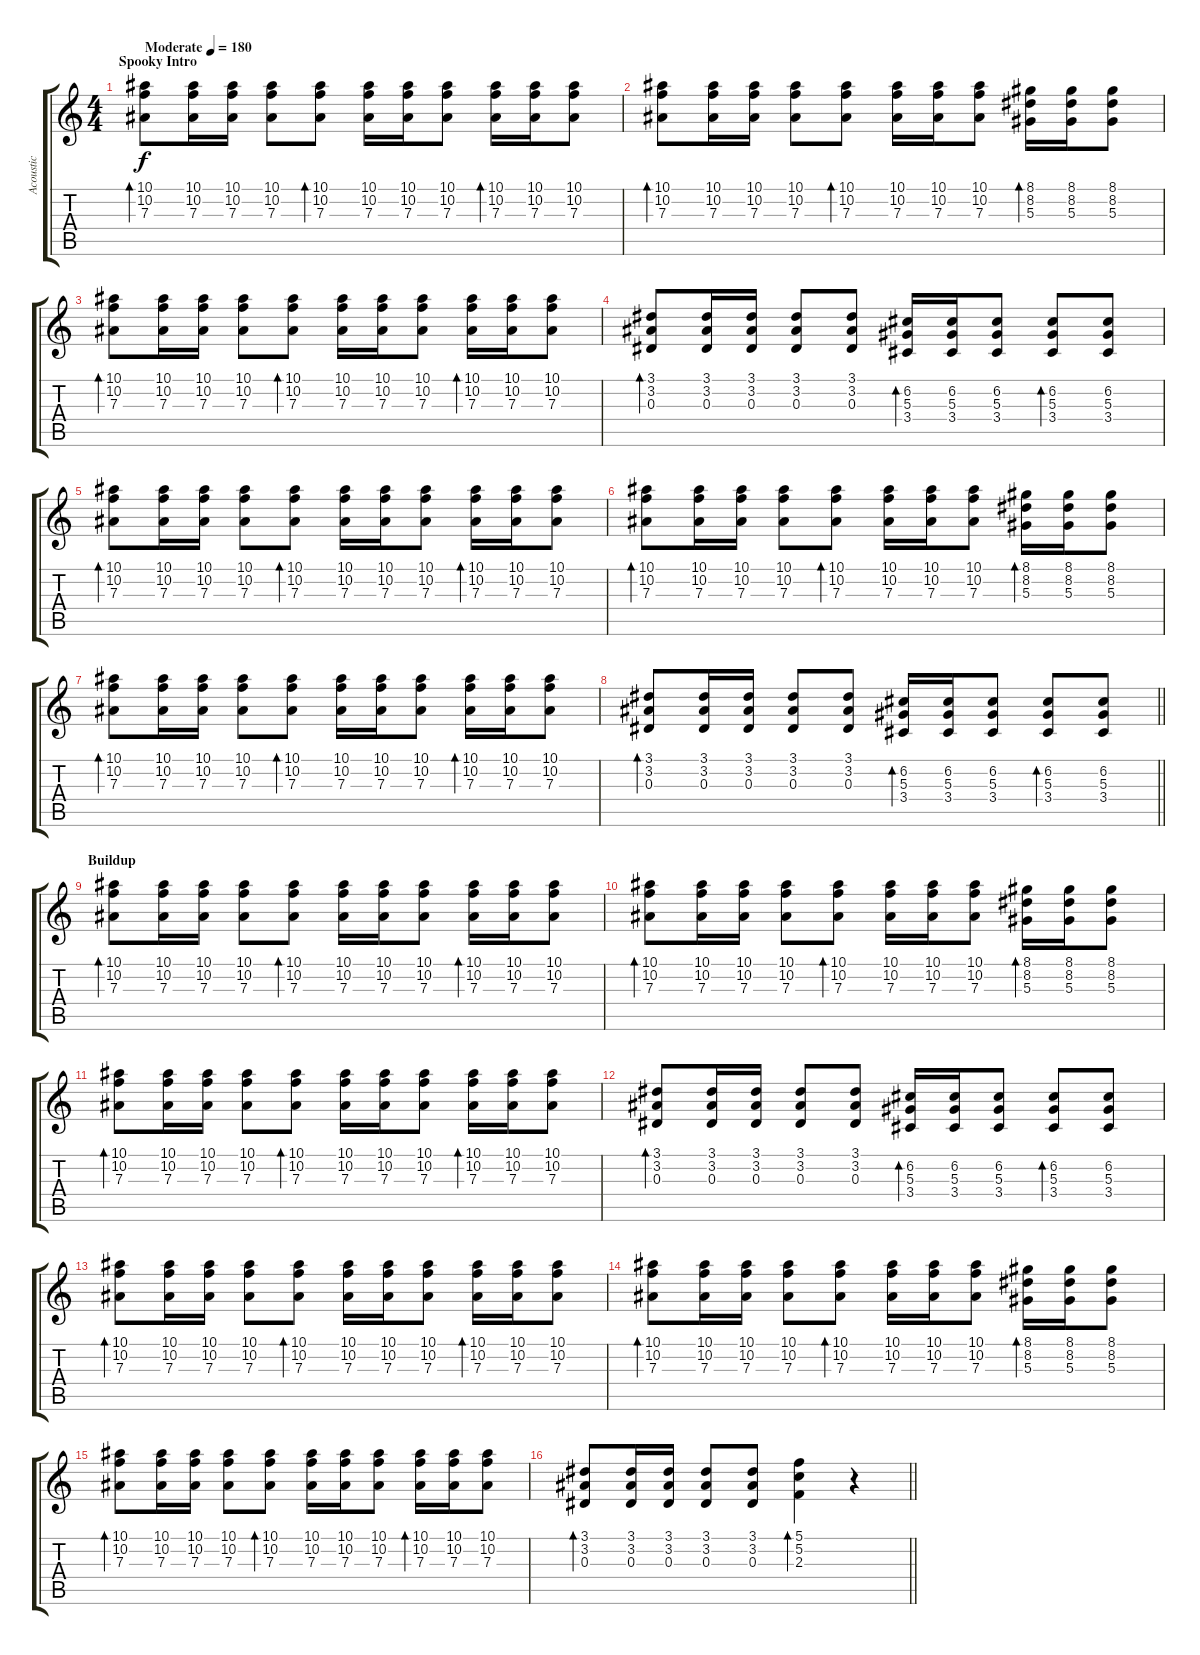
\track ("Acoustic" "Acoustic") {instrument acousticguitarsteel}
\staff {score tabs}
\tuning (C4 G3 Eb3 Bb2 F2 C2) {hide}
\ts (4 4)
\section ("" "Spooky Intro")
\tempo (180 "Moderate")
\clef g2
\ks c
(10.1 10.2 7.3).8{bd 240 dy f instrument acousticguitarsteel} (10.1 10.2 7.3).16 (10.1 10.2 7.3).16 (10.1 10.2 7.3).8 (10.1 10.2 7.3).8{bd 240} (10.1 10.2 7.3).16 (10.1 10.2 7.3).16 (10.1 10.2 7.3).8 (10.1 10.2 7.3).16{bd 120} (10.1 10.2 7.3).16 (10.1 10.2 7.3).8 |
(10.1 10.2 7.3).8{bd 240} (10.1 10.2 7.3).16 (10.1 10.2 7.3).16 (10.1 10.2 7.3).8 (10.1 10.2 7.3).8{bd 240} (10.1 10.2 7.3).16 (10.1 10.2 7.3).16 (10.1 10.2 7.3).8 (8.1 8.2 5.3).16{bd 120} (8.1 8.2 5.3).16 (8.1 8.2 5.3).8 |
(10.1 10.2 7.3).8{bd 240} (10.1 10.2 7.3).16 (10.1 10.2 7.3).16 (10.1 10.2 7.3).8 (10.1 10.2 7.3).8{bd 240} (10.1 10.2 7.3).16 (10.1 10.2 7.3).16 (10.1 10.2 7.3).8 (10.1 10.2 7.3).16{bd 120} (10.1 10.2 7.3).16 (10.1 10.2 7.3).8 |
(3.1 3.2 0.3).8{bd 240} (3.1 3.2 0.3).16 (3.1 3.2 0.3).16 (3.1 3.2 0.3).8 (3.1 3.2 0.3).8 (6.2 5.3 3.4).16{bd 120} (6.2 5.3 3.4).16 (6.2 5.3 3.4).8 (6.2 5.3 3.4).8{bd 240} (6.2 5.3 3.4).8 |
(10.1 10.2 7.3).8{bd 240} (10.1 10.2 7.3).16 (10.1 10.2 7.3).16 (10.1 10.2 7.3).8 (10.1 10.2 7.3).8{bd 240} (10.1 10.2 7.3).16 (10.1 10.2 7.3).16 (10.1 10.2 7.3).8 (10.1 10.2 7.3).16{bd 120} (10.1 10.2 7.3).16 (10.1 10.2 7.3).8 |
(10.1 10.2 7.3).8{bd 240} (10.1 10.2 7.3).16 (10.1 10.2 7.3).16 (10.1 10.2 7.3).8 (10.1 10.2 7.3).8{bd 240} (10.1 10.2 7.3).16 (10.1 10.2 7.3).16 (10.1 10.2 7.3).8 (8.1 8.2 5.3).16{bd 120} (8.1 8.2 5.3).16 (8.1 8.2 5.3).8 |
(10.1 10.2 7.3).8{bd 240} (10.1 10.2 7.3).16 (10.1 10.2 7.3).16 (10.1 10.2 7.3).8 (10.1 10.2 7.3).8{bd 240} (10.1 10.2 7.3).16 (10.1 10.2 7.3).16 (10.1 10.2 7.3).8 (10.1 10.2 7.3).16{bd 120} (10.1 10.2 7.3).16 (10.1 10.2 7.3).8 |
\barLineRight lightlight
(3.1 3.2 0.3).8{bd 240} (3.1 3.2 0.3).16 (3.1 3.2 0.3).16 (3.1 3.2 0.3).8 (3.1 3.2 0.3).8 (6.2 5.3 3.4).16{bd 120} (6.2 5.3 3.4).16 (6.2 5.3 3.4).8 (6.2 5.3 3.4).8{bd 240} (6.2 5.3 3.4).8 |
\section ("" "Buildup")
(10.1 10.2 7.3).8{bd 240} (10.1 10.2 7.3).16 (10.1 10.2 7.3).16 (10.1 10.2 7.3).8 (10.1 10.2 7.3).8{bd 240} (10.1 10.2 7.3).16 (10.1 10.2 7.3).16 (10.1 10.2 7.3).8 (10.1 10.2 7.3).16{bd 120} (10.1 10.2 7.3).16 (10.1 10.2 7.3).8 |
(10.1 10.2 7.3).8{bd 240} (10.1 10.2 7.3).16 (10.1 10.2 7.3).16 (10.1 10.2 7.3).8 (10.1 10.2 7.3).8{bd 240} (10.1 10.2 7.3).16 (10.1 10.2 7.3).16 (10.1 10.2 7.3).8 (8.1 8.2 5.3).16{bd 120} (8.1 8.2 5.3).16 (8.1 8.2 5.3).8 |
(10.1 10.2 7.3).8{bd 240} (10.1 10.2 7.3).16 (10.1 10.2 7.3).16 (10.1 10.2 7.3).8 (10.1 10.2 7.3).8{bd 240} (10.1 10.2 7.3).16 (10.1 10.2 7.3).16 (10.1 10.2 7.3).8 (10.1 10.2 7.3).16{bd 120} (10.1 10.2 7.3).16 (10.1 10.2 7.3).8 |
(3.1 3.2 0.3).8{bd 240} (3.1 3.2 0.3).16 (3.1 3.2 0.3).16 (3.1 3.2 0.3).8 (3.1 3.2 0.3).8 (6.2 5.3 3.4).16{bd 120} (6.2 5.3 3.4).16 (6.2 5.3 3.4).8 (6.2 5.3 3.4).8{bd 240} (6.2 5.3 3.4).8 |
(10.1 10.2 7.3).8{bd 240} (10.1 10.2 7.3).16 (10.1 10.2 7.3).16 (10.1 10.2 7.3).8 (10.1 10.2 7.3).8{bd 240} (10.1 10.2 7.3).16 (10.1 10.2 7.3).16 (10.1 10.2 7.3).8 (10.1 10.2 7.3).16{bd 120} (10.1 10.2 7.3).16 (10.1 10.2 7.3).8 |
(10.1 10.2 7.3).8{bd 240} (10.1 10.2 7.3).16 (10.1 10.2 7.3).16 (10.1 10.2 7.3).8 (10.1 10.2 7.3).8{bd 240} (10.1 10.2 7.3).16 (10.1 10.2 7.3).16 (10.1 10.2 7.3).8 (8.1 8.2 5.3).16{bd 120} (8.1 8.2 5.3).16 (8.1 8.2 5.3).8 |
(10.1 10.2 7.3).8{bd 240} (10.1 10.2 7.3).16 (10.1 10.2 7.3).16 (10.1 10.2 7.3).8 (10.1 10.2 7.3).8{bd 240} (10.1 10.2 7.3).16 (10.1 10.2 7.3).16 (10.1 10.2 7.3).8 (10.1 10.2 7.3).16{bd 120} (10.1 10.2 7.3).16 (10.1 10.2 7.3).8 |
\barLineRight lightlight
(3.1 3.2 0.3).8{bd 240} (3.1 3.2 0.3).16 (3.1 3.2 0.3).16 (3.1 3.2 0.3).8 (3.1 3.2 0.3).8 (5.1 5.2 2.3).4{bd 240} r.4
